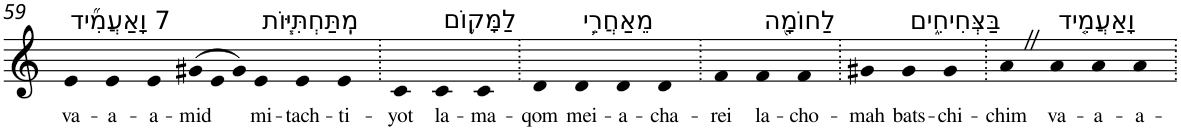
**kern	**text
*part1	*part1
*staff1	*staff1
*I"Piano	*
*I'Pno	*
!!LO:PB:g=z
*clefG2	*
*k[]	*
=59	=59
!LO:TX:a:t=7 וָאַעֲמִ֞יד	!
!	!LO:LY:b
4e	va-
!	!LO:LY:b
4e	-a-
!	!LO:LY:b
4e	-a-
*Xtuplet	*
!	!LO:LY:b
(>12g#X	-mid
12e	.
12g#)	.
!LO:TX:a:t=מִֽתַּחְתִּיּ֧וֹת	!
!	!LO:LY:b
4e	mi-
!	!LO:LY:b
4e	-tach-
!	!LO:LY:b
4e	-ti-
=60.	=60.
!	!LO:LY:b
4c	-yot
!LO:TX:a:t=לַמָּק֛וֹם	!
!	!LO:LY:b
4c	la-
!	!LO:LY:b
4c	-ma-
=61.	=61.
!	!LO:LY:b
4d	-qom
!LO:TX:a:t=מֵאַחֲרֵ֥י	!
!	!LO:LY:b
4d	mei-
!	!LO:LY:b
4d	-a-
!	!LO:LY:b
4d	-cha-
=62.	=62.
!	!LO:LY:b
4f	-rei
!LO:TX:a:t=לַחוֹמָ֖ה	!
!	!LO:LY:b
4f	la-
!	!LO:LY:b
4f	-cho-
=63.	=63.
!	!LO:LY:b
4g#X	-mah
!LO:TX:a:t=בַּצְּחִיחִ֑ים	!
!	!LO:LY:b
4g#	bats-
!	!LO:LY:b
4g#	-chi-
=64.	=64.
!	!LO:LY:b
4aZ	-chim
!LO:TX:a:t=וָאַעֲמִ֤יד	!
!	!LO:LY:b
4a	va-
!	!LO:LY:b
4a	-a-
!	!LO:LY:b
4a	-a-
=.	=.
*-	*-
